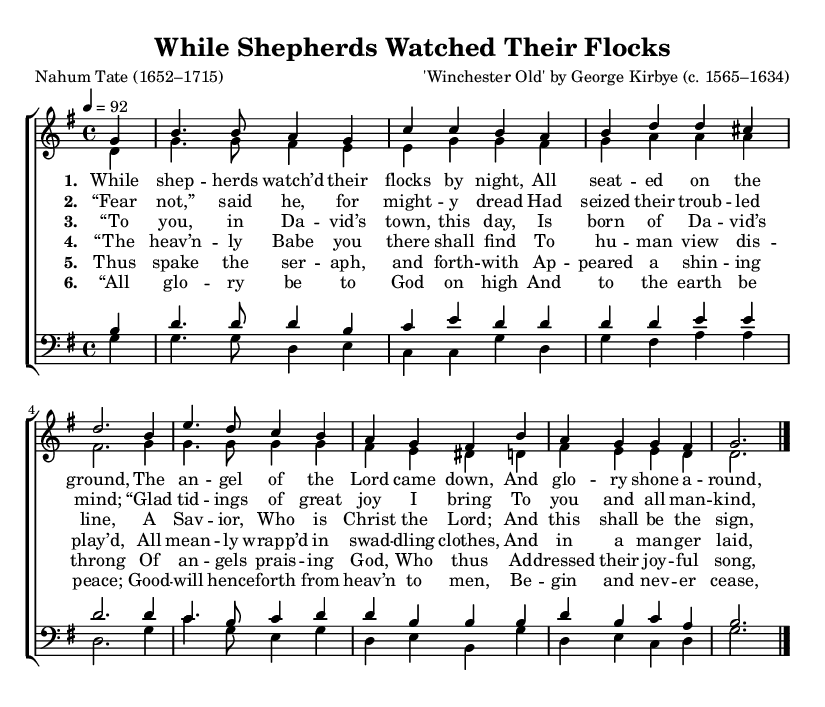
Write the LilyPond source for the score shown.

\version "2.14.2"
\include "header.ly"

\header {
  title = "While Shepherds Watched Their Flocks"
  poet = "Nahum Tate (1652–1715)"
  composer = "'Winchester Old' by George Kirbye (c. 1565–1634)"
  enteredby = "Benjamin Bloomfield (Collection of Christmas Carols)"
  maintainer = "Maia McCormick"
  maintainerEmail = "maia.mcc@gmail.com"
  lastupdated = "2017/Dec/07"
}

global = {
  \key g \major
  \time 4/4
  \autoBeamOff
}

sopMusic = \relative c' {
  \tempo 4 = 92
  \partial 4 g'4 |
  b4. b8 a4 g |
  c c b  a |
  b d d cis |
  d2. b4 |

  e4. d8 c4 b |
  a g fis  b |
  a g g fis |
  g2. \bar"|."
}

sopWords = \lyricmode {

}

altoMusic = \relative c' {
  d4 |
  g4. g8 fis4 e |
  e g g fis |
  g a a a |
  fis2. g4 |

  g4. g8 g4 g |
  fis e dis d |
  fis e e d |
  d2. \bar "|."
}
altoWords = \lyricmode {
  \set stanza = #"1. "
  While shep -- herds watch’d their flocks by night,
    All seat -- ed on the ground,
  The an -- gel of the Lord came down,
    And glo -- ry shone a -- round,
    And glo -- ry shone a -- round.
}
altoWordsII = \lyricmode {
  \set stanza = #"2. "
  “Fear not,” said he, for might -- y dread
    Had seized their troub -- led mind;
  “Glad tid -- ings of great joy I bring
    To you and all man -- kind,
    To you and all man -- kind.
}
altoWordsIII = \lyricmode {
  \set stanza = #"3. "
  “To you, in Da -- vid’s town, this day,
    Is born of Da -- vid’s line,
  A Sav -- ior, Who is Christ the Lord;
    And this shall be the sign,
    And this shall be the sign:
}
altoWordsIV = \lyricmode {
  \set stanza = #"4. "
  “The heav’n -- ly Babe you there shall find
    To hu -- man view dis -- play’d,
  All mean -- ly wrapp’d in swad -- dling clothes,
    And in a man -- ger laid,
    And in a man -- ger laid.”
}
altoWordsV = \lyricmode {
  \set stanza = #"5. "
  Thus spake the ser -- aph, and forth -- with
    Ap -- peared a shin -- ing throng
  Of an -- gels prais -- ing God, Who thus
    Ad -- dressed their joy -- ful song,
    Ad -- dressed their joy -- ful song:
}
altoWordsVI = \lyricmode {
  \set stanza = #"6. "
  “All glo -- ry be to God on high
    And to the earth be peace;
  Good -- will hence -- forth from heav’n to men,
    Be -- gin and nev -- er cease,
    Be -- gin and nev -- er cease.”
}

tenorMusic = \relative c' {
  b4 |
  d4. d8 d4 b |
  c e d d |
  d d e e |
  d2. d4 |

  c4. b8 c4 d |
  d b b b |
  d b c a |
  b2. \bar "|."
}
tenorWords = \lyricmode {

}

bassMusic = \relative c {
  g'4 |
  g4. g8 d4 e |
  c c g' d |
  g fis a a |
  d,2. g4 |

  c4. g8 e4 g |
  d e b g' |
  d e c d |
  g2. \bar "|."
}
bassWords = \lyricmode {

}

\score {
  <<
   \new ChoirStaff <<
%    \new Lyrics = sopranos
    \new Staff = women <<
      \new Voice = "sopranos" { \voiceOne << \global \sopMusic >> }
      \new Voice = "altos" { \voiceTwo << \global \altoMusic >> }
    >>
    \new Lyrics \lyricsto "sopranos" \sopWords
    \new Lyrics = "altos" \lyricsto "sopranos" \altoWords
    \new Lyrics = "altosII" \lyricsto "sopranos" \altoWordsII
    \new Lyrics = "altosIII" \lyricsto "sopranos" \altoWordsIII
    \new Lyrics = "altosIV" \lyricsto "sopranos" \altoWordsIV
    \new Lyrics = "altosV" \lyricsto "sopranos" \altoWordsV
    \new Lyrics = "altosVI" \lyricsto "sopranos" \altoWordsVI
   \new Staff = men <<
      \clef bass
      \new Voice = "tenors" { \voiceOne << \global \tenorMusic >> }
      \new Voice = "basses" { \voiceTwo << \global \bassMusic >> }
    >>
  >>

  >>


}
